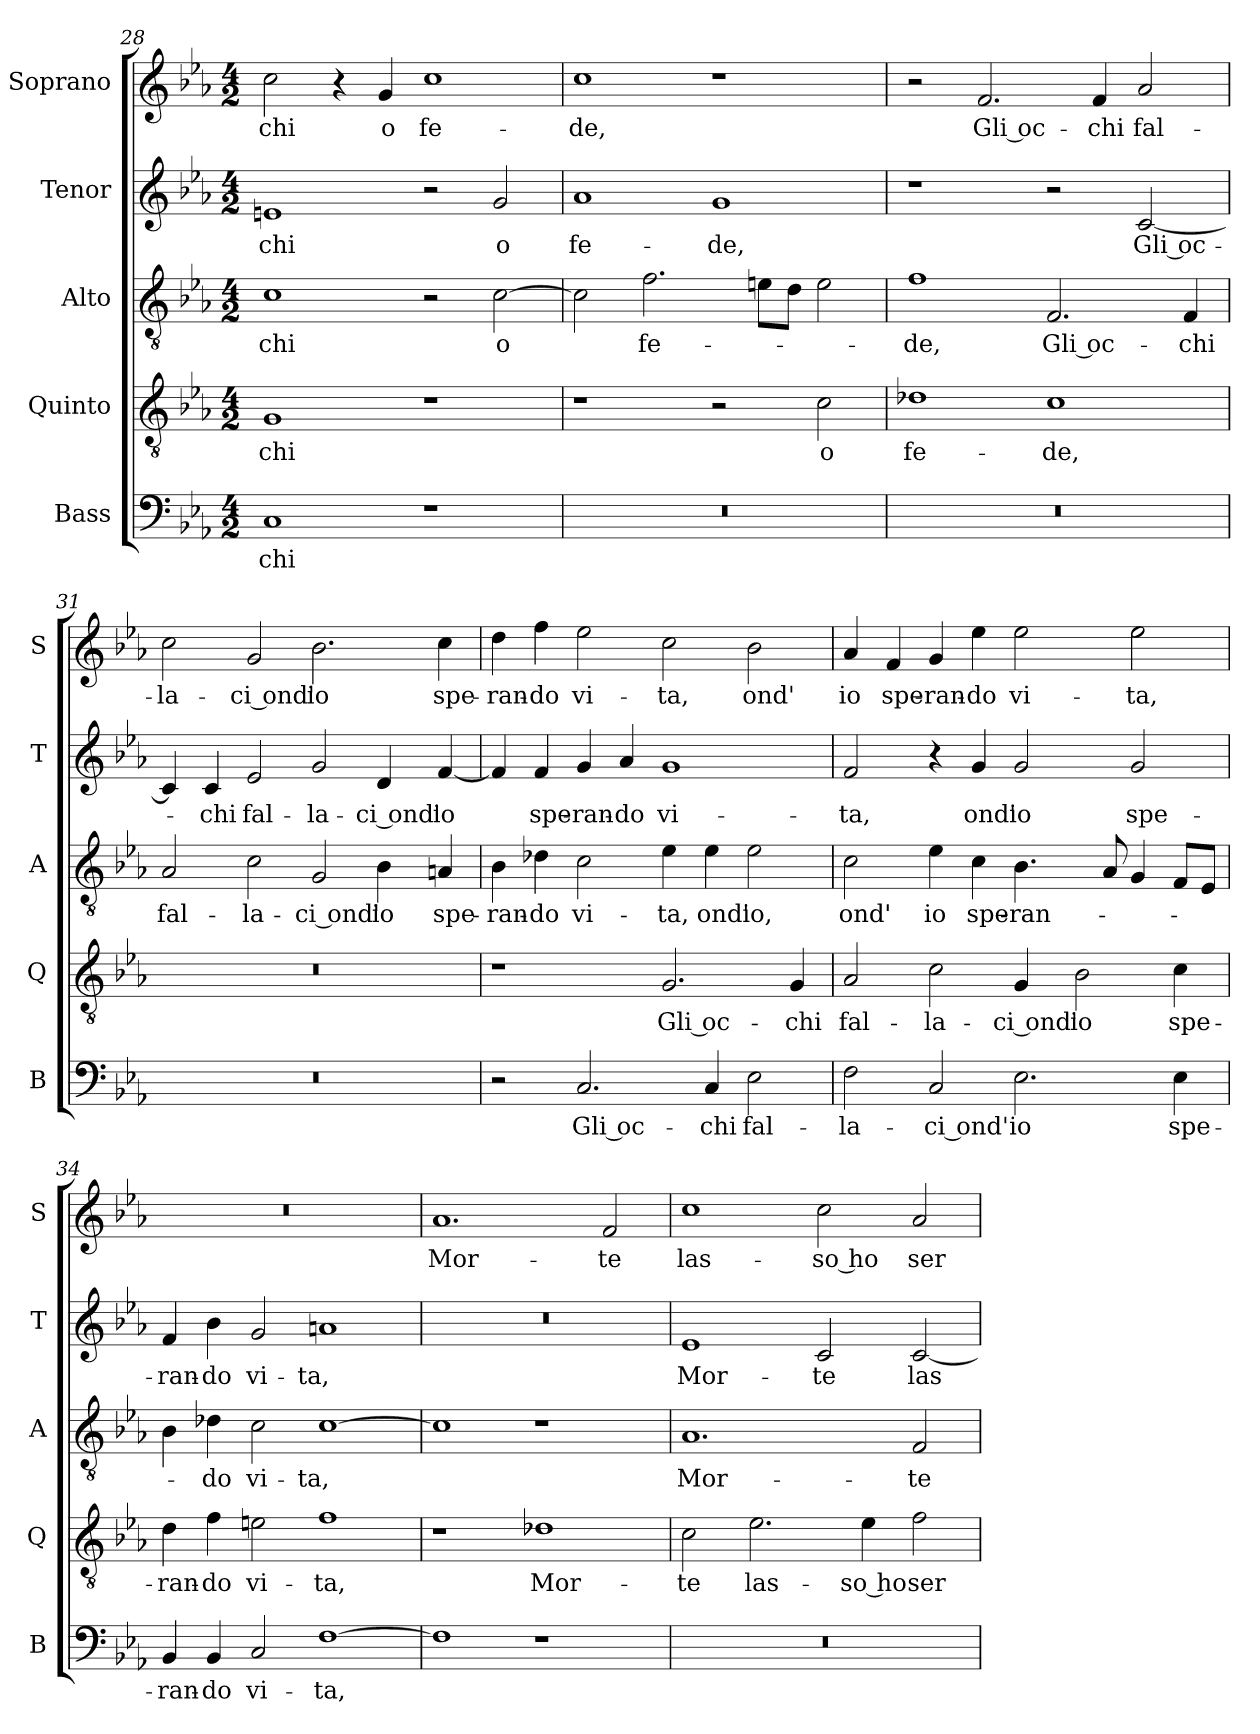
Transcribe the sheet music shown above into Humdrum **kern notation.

**kern	**text	**kern	**text	**kern	**text	**kern	**text	**kern	**text
*part5	*part5	*part4	*part4	*part3	*part3	*part2	*part2	*part1	*part1
*staff5	*staff5	*staff4	*staff4	*staff3	*staff3	*staff2	*staff2	*staff1	*staff1
*I"Bass	*	*I"Quinto	*	*I"Alto	*	*I"Tenor	*	*I"Soprano	*
*I'B	*	*I'Q	*	*I'A	*	*I'T	*	*I'S	*
*clefF4	*	*clefGv2	*	*clefGv2	*	*clefG2	*	*clefG2	*
*k[b-e-a-]	*	*k[b-e-a-]	*	*k[b-e-a-]	*	*k[b-e-a-]	*	*k[b-e-a-]	*
*E-:	*	*E-:	*	*E-:	*	*E-:	*	*E-:	*
*M4/2	*	*M4/2	*	*M4/2	*	*M4/2	*	*M4/2	*
=28	=28	=28	=28	=28	=28	=28	=28	=28	=28
!	!LO:LY:b	!	!LO:LY:b	!	!LO:LY:b	!	!LO:LY:b	!	!LO:LY:b
1C	-chi	1G	-chi	1c	-chi	1en	-chi	2cc\	-chi
.	.	.	.	.	.	.	.	4r	.
!	!	!	!	!	!	!	!	!	!LO:LY:b
.	.	.	.	.	.	.	.	4g/	o
!	!	!	!	!	!	!	!	!	!LO:LY:b
1r	.	1r	.	2r	.	2r	.	1cc	fe-
!	!	!	!	!	!LO:LY:b	!	!LO:LY:b	!	!
.	.	.	.	[2c\	o	2g/	o	.	.
=29	=29	=29	=29	=29	=29	=29	=29	=29	=29
!	!	!	!	!	!	!	!LO:LY:b	!	!LO:LY:b
0r	.	1r	.	2c\]	.	1a-	fe-	1cc	-de,
!	!	!	!	!	!LO:LY:b	!	!	!	!
.	.	.	.	2.f\	fe-	.	.	.	.
!	!	!	!	!	!	!	!LO:LY:b	!	!
.	.	2r	.	.	.	1g	-de,	1r	.
.	.	.	.	8en\L	.	.	.	.	.
.	.	.	.	8d\J	.	.	.	.	.
!	!	!	!LO:LY:b	!	!	!	!	!	!
.	.	2c\	o	2e\	.	.	.	.	.
=30	=30	=30	=30	=30	=30	=30	=30	=30	=30
!	!	!	!LO:LY:b	!	!LO:LY:b	!	!	!	!
0r	.	1d-X	fe-	1f	-de,	1r	.	2r	.
!	!	!	!	!	!	!	!	!	!LO:LY:b
.	.	.	.	.	.	.	.	2.f/	Gli oc-
!	!	!	!LO:LY:b	!	!LO:LY:b	!	!	!	!
.	.	1c	-de,	2.F/	Gli oc-	2r	.	.	.
!	!	!	!	!	!	!	!	!	!LO:LY:b
.	.	.	.	.	.	.	.	4f/	-chi
!	!	!	!	!	!	!	!LO:LY:b	!	!LO:LY:b
.	.	.	.	.	.	[2c/	Gli oc-	2a-/	fal-
!	!	!	!	!	!LO:LY:b	!	!	!	!
.	.	.	.	4F/	-chi	.	.	.	.
!!LO:LB:g=z
=31	=31	=31	=31	=31	=31	=31	=31	=31	=31
!	!	!	!	!	!LO:LY:b	!	!	!	!LO:LY:b
0r	.	0r	.	2A-/	fal-	4c/]	.	2cc\	-la-
!	!	!	!	!	!	!	!LO:LY:b	!	!
.	.	.	.	.	.	4c/	-chi	.	.
!	!	!	!	!	!LO:LY:b	!	!LO:LY:b	!	!LO:LY:b
.	.	.	.	2c\	-la-	2e-/	fal-	2g/	-ci ond'
!	!	!	!	!	!LO:LY:b	!	!LO:LY:b	!	!LO:LY:b
.	.	.	.	2G/	-ci ond'	2g/	-la-	2.b-\	io
!	!	!	!	!	!LO:LY:b	!	!LO:LY:b	!	!
.	.	.	.	4B-\	io	4d/	-ci ond'	.	.
!	!	!	!	!	!LO:LY:b	!	!LO:LY:b	!	!LO:LY:b
.	.	.	.	4An/	spe-	[4f/	io	4cc\	spe-
=32	=32	=32	=32	=32	=32	=32	=32	=32	=32
!	!	!	!	!	!LO:LY:b	!	!	!	!LO:LY:b
2r	.	1r	.	4B-\	-ran-	4f/]	.	4dd\	-ran-
!	!	!	!	!	!LO:LY:b	!	!LO:LY:b	!	!LO:LY:b
.	.	.	.	4d-X\	-do	4f/	spe-	4ff\	-do
!	!LO:LY:b	!	!	!	!LO:LY:b	!	!LO:LY:b	!	!LO:LY:b
2.C/	Gli oc-	.	.	2c\	vi-	4g/	-ran-	2ee-\	vi-
!	!	!	!	!	!	!	!LO:LY:b	!	!
.	.	.	.	.	.	4a-/	-do	.	.
!	!	!	!LO:LY:b	!	!LO:LY:b	!	!LO:LY:b	!	!LO:LY:b
.	.	2.G/	Gli oc-	4e-\	-ta,	1g	vi-	2cc\	-ta,
!	!LO:LY:b	!	!	!	!LO:LY:b	!	!	!	!
4C/	-chi	.	.	4e-\	ond'	.	.	.	.
!	!LO:LY:b	!	!	!	!LO:LY:b	!	!	!	!LO:LY:b
2E-\	fal-	.	.	2e-\	io,	.	.	2b-\	ond'
!	!	!	!LO:LY:b	!	!	!	!	!	!
.	.	4G/	-chi	.	.	.	.	.	.
=33	=33	=33	=33	=33	=33	=33	=33	=33	=33
!	!LO:LY:b	!	!LO:LY:b	!	!LO:LY:b	!	!LO:LY:b	!	!LO:LY:b
2F\	-la-	2A-/	fal-	2c\	ond'	2f/	-ta,	4a-/	io
!	!	!	!	!	!	!	!	!	!LO:LY:b
.	.	.	.	.	.	.	.	4f/	spe-
!	!LO:LY:b	!	!LO:LY:b	!	!LO:LY:b	!	!	!	!LO:LY:b
2C/	-ci ond'	2c\	-la-	4e-\	io	4r	.	4g/	-ran-
!	!	!	!	!	!LO:LY:b	!	!LO:LY:b	!	!LO:LY:b
.	.	.	.	4c\	spe-	4g/	ond'	4ee-\	-do
!	!LO:LY:b	!	!LO:LY:b	!	!LO:LY:b	!	!LO:LY:b	!	!LO:LY:b
2.E-\	io	4G/	-ci ond'	4.B-\	-ran-	2g/	io	2ee-\	vi-
!	!	!	!LO:LY:b	!	!	!	!	!	!
.	.	2B-\	io	.	.	.	.	.	.
.	.	.	.	8A-/	.	.	.	.	.
!	!	!	!	!	!	!	!LO:LY:b	!	!LO:LY:b
.	.	.	.	4G/	.	2g/	spe-	2ee-\	-ta,
!	!LO:LY:b	!	!LO:LY:b	!	!	!	!	!	!
4E-\	spe-	4c\	spe-	8F/L	.	.	.	.	.
.	.	.	.	8E-/J	.	.	.	.	.
!!LO:PB:g=z
=34	=34	=34	=34	=34	=34	=34	=34	=34	=34
!	!LO:LY:b	!	!LO:LY:b	!	!	!	!LO:LY:b	!	!
4BB-/	-ran-	4d\	-ran-	4B-\	.	4f/	-ran-	0r	.
!	!LO:LY:b	!	!LO:LY:b	!	!LO:LY:b	!	!LO:LY:b	!	!
4BB-/	-do	4f\	-do	4d-X\	-do	4b-\	-do	.	.
!	!LO:LY:b	!	!LO:LY:b	!	!LO:LY:b	!	!LO:LY:b	!	!
2C/	vi-	2en\	vi-	2c\	vi-	2g/	vi-	.	.
!	!LO:LY:b	!	!LO:LY:b	!	!LO:LY:b	!	!LO:LY:b	!	!
[1F	-ta,	1f	-ta,	[1c	-ta,	1an	-ta,	.	.
=35	=35	=35	=35	=35	=35	=35	=35	=35	=35
!	!	!	!	!	!	!	!	!	!LO:LY:b
1F]	.	1r	.	1c]	.	0r	.	1.a-	Mor-
!	!	!	!LO:LY:b	!	!	!	!	!	!
1r	.	1d-X	Mor-	1r	.	.	.	.	.
!	!	!	!	!	!	!	!	!	!LO:LY:b
.	.	.	.	.	.	.	.	2f/	-te
=36	=36	=36	=36	=36	=36	=36	=36	=36	=36
!	!	!	!LO:LY:b	!	!LO:LY:b	!	!LO:LY:b	!	!LO:LY:b
0r	.	2c\	-te	1.A-	Mor-	1e-	Mor-	1cc	las-
!	!	!	!LO:LY:b	!	!	!	!	!	!
.	.	2.e-\	las-	.	.	.	.	.	.
!	!	!	!	!	!	!	!LO:LY:b	!	!LO:LY:b
.	.	.	.	.	.	2c/	-te	2cc\	-so ho
!	!	!	!LO:LY:b	!	!	!	!	!	!
.	.	4e-\	-so ho	.	.	.	.	.	.
!	!	!	!LO:LY:b	!	!LO:LY:b	!	!LO:LY:b	!	!LO:LY:b
.	.	2f\	ser-	2F/	-te	[2c/	las-	2a-/	ser-
=	=	=	=	=	=	=	=	=	=
*-	*-	*-	*-	*-	*-	*-	*-	*-	*-
